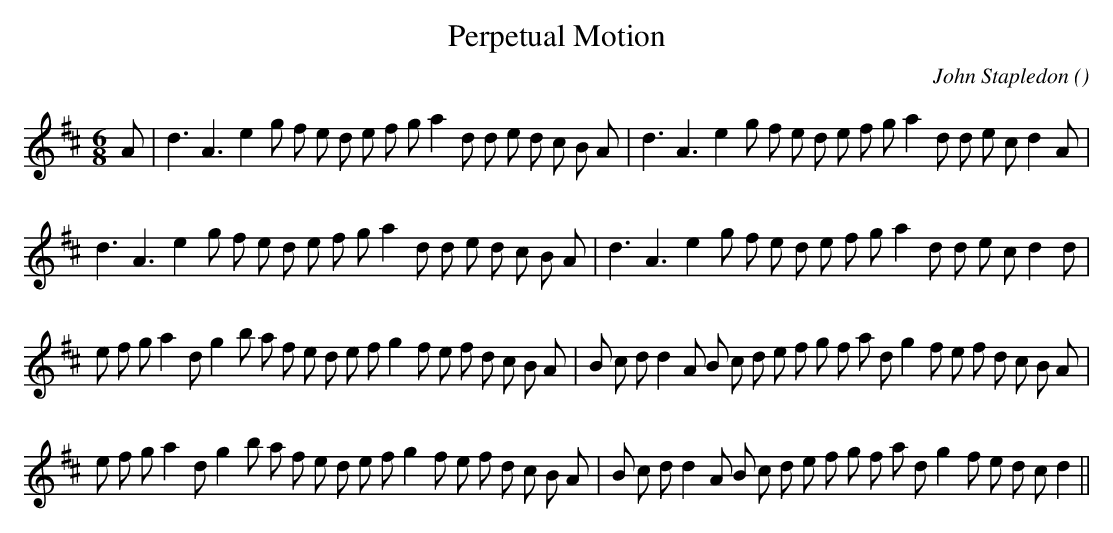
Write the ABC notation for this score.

X:1
T: Perpetual Motion
C:John Stapledon
O:
M:6/8
K:D
K:D
M:6/8
L:1/16
A2 |d6 A6 e4 g2 f2 e2 d2 e2 f2 g2 a4 d2 d2 e2 d2 c2 B2 A2 |d6 A6 e4 g2 f2 e2 d2 e2 f2 g2 a4 d2 d2 e2 c2 d4 A2 |
d6 A6 e4 g2 f2 e2 d2 e2 f2 g2 a4 d2 d2 e2 d2 c2 B2 A2 |d6 A6 e4 g2 f2 e2 d2 e2 f2 g2 a4 d2 d2 e2 c2 d4 d2 |
e2 f2 g2 a4 d2 g4 b2 a2 f2 e2 d2 e2 f2 g4 f2 e2 f2 d2 c2 B2 A2 |B2 c2 d2 d4 A2 B2 c2 d2 e2 f2 g2 f2 a2 d2 g4 f2 e2 f2 d2 c2 B2 A2 |
e2 f2 g2 a4 d2 g4 b2 a2 f2 e2 d2 e2 f2 g4 f2 e2 f2 d2 c2 B2 A2 |B2 c2 d2 d4 A2 B2 c2 d2 e2 f2 g2 f2 a2 d2 g4 f2 e2 d2 c2 d4 ||
